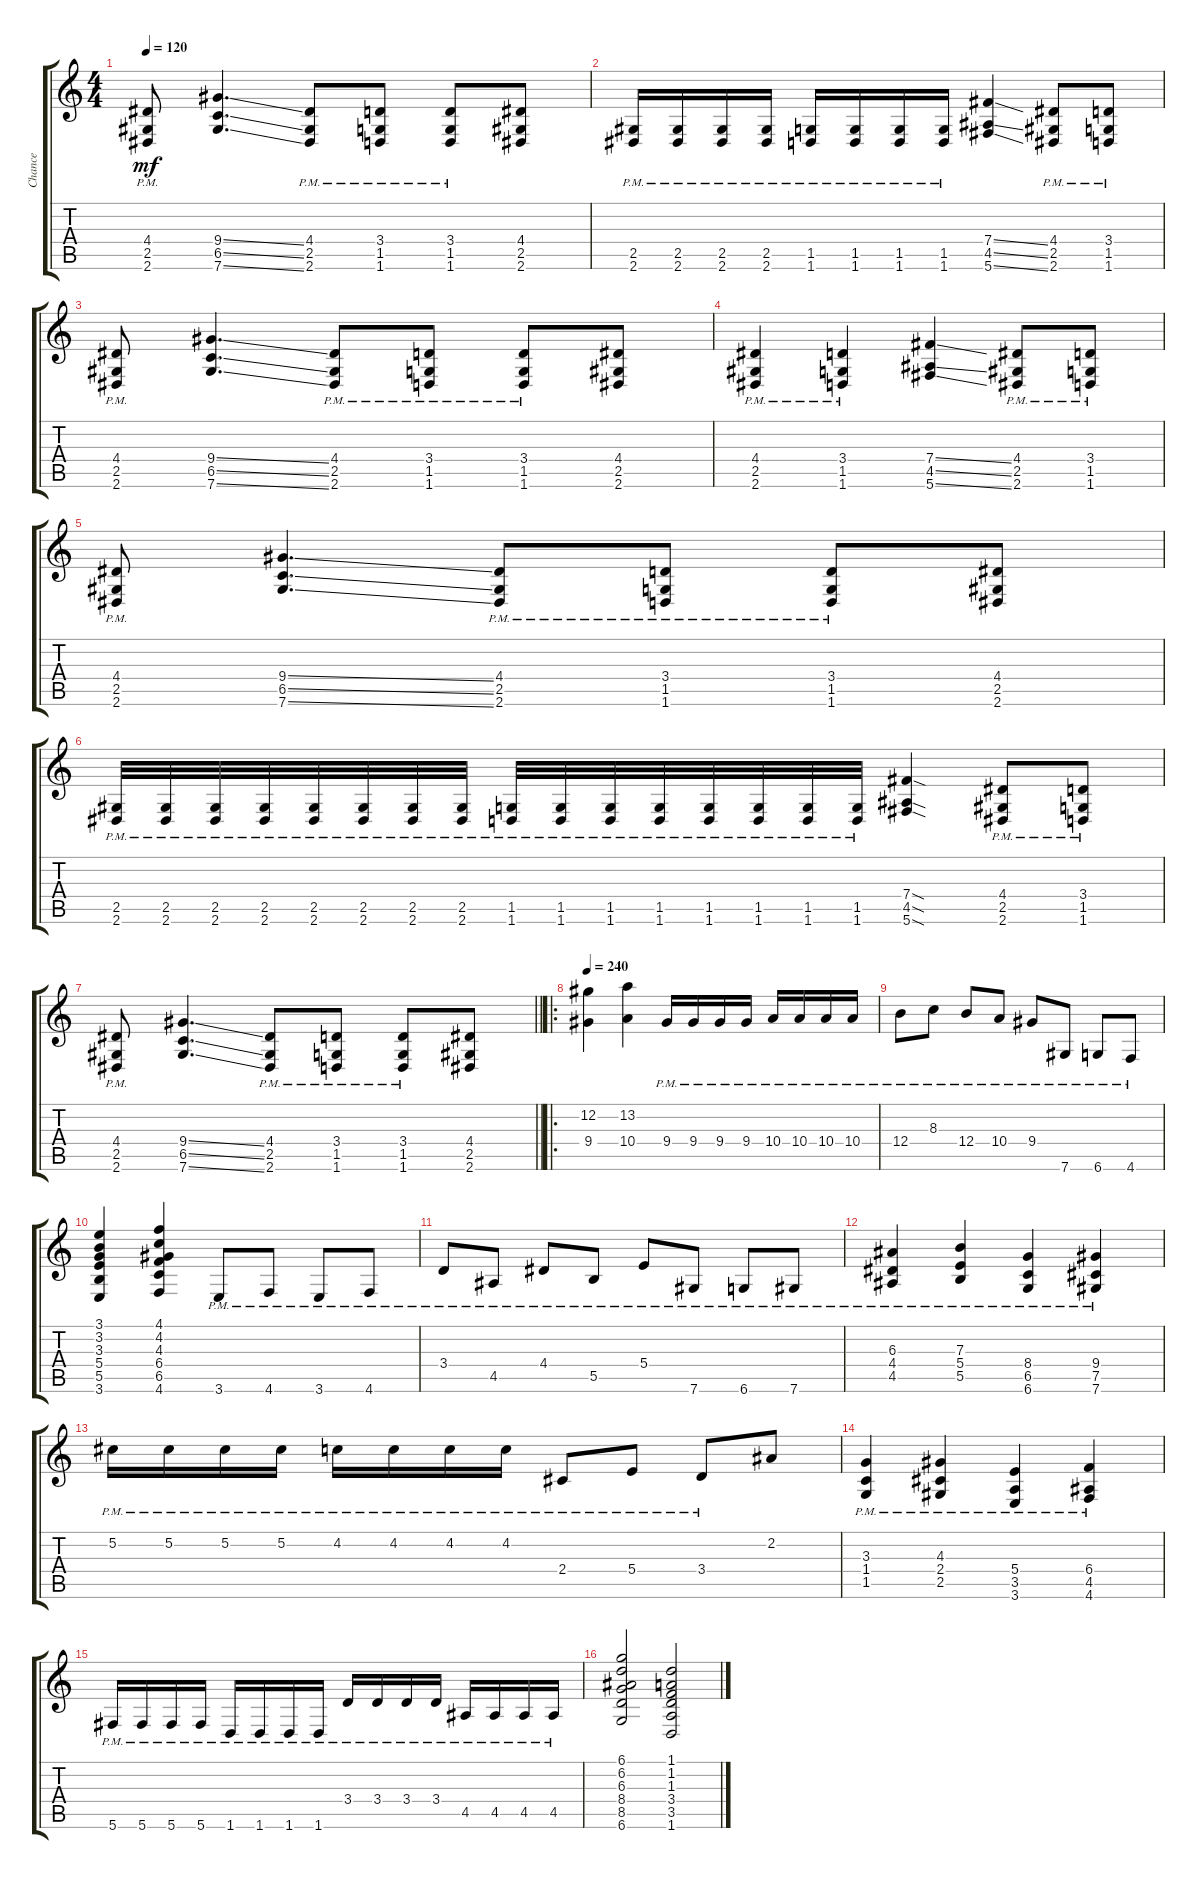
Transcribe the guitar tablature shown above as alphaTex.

\track ("Chance" "Chance") {instrument distortionguitar}
\staff {score tabs}
\tuning (Db4 Ab3 E3 B2 Gb2 Db2) {hide}
\ts (4 4)
\tempo 120
\clef g2
\ks c
(4.4{pm} 2.5{pm} 2.6{pm}).8{dy mf} (9.4{ss} 6.5{ss} 7.6{ss}).4{d} (4.4{pm} 2.5{pm} 2.6{pm}).8 (3.4{pm} 1.5{pm} 1.6{pm}).8 (3.4{pm} 1.5{pm} 1.6{pm}).8 (4.4 2.5 2.6).8 |
(2.5{pm} 2.6{pm}).16 (2.5{pm} 2.6{pm}).16 (2.5{pm} 2.6{pm}).16 (2.5{pm} 2.6{pm}).16 (1.5{pm} 1.6{pm}).16 (1.5{pm} 1.6{pm}).16 (1.5{pm} 1.6{pm}).16 (1.5{pm} 1.6{pm}).16 (7.4{ss} 4.5{ss} 5.6{ss}).4 (4.4{pm} 2.5{pm} 2.6{pm}).8 (3.4{pm} 1.5{pm} 1.6{pm}).8 |
(4.4{pm} 2.5{pm} 2.6{pm}).8 (9.4{ss} 6.5{ss} 7.6{ss}).4{d} (4.4{pm} 2.5{pm} 2.6{pm}).8 (3.4{pm} 1.5{pm} 1.6{pm}).8 (3.4{pm} 1.5{pm} 1.6{pm}).8 (4.4 2.5 2.6).8 |
(4.4{pm} 2.5{pm} 2.6{pm}).4 (3.4{pm} 1.5{pm} 1.6{pm}).4 (7.4{ss} 4.5{ss} 5.6{ss}).4 (4.4{pm} 2.5{pm} 2.6{pm}).8 (3.4{pm} 1.5{pm} 1.6{pm}).8 |
(4.4{pm} 2.5{pm} 2.6{pm}).8 (9.4{ss} 6.5{ss} 7.6{ss}).4{d} (4.4{pm} 2.5{pm} 2.6{pm}).8 (3.4{pm} 1.5{pm} 1.6{pm}).8 (3.4{pm} 1.5{pm} 1.6{pm}).8 (4.4 2.5 2.6).8 |
(2.5{pm} 2.6{pm}).32 (2.5{pm} 2.6{pm}).32 (2.5{pm} 2.6{pm}).32 (2.5{pm} 2.6{pm}).32 (2.5{pm} 2.6{pm}).32 (2.5{pm} 2.6{pm}).32 (2.5{pm} 2.6{pm}).32 (2.5{pm} 2.6{pm}).32 (1.5{pm} 1.6{pm}).32 (1.5{pm} 1.6{pm}).32 (1.5{pm} 1.6{pm}).32 (1.5{pm} 1.6{pm}).32 (1.5{pm} 1.6{pm}).32 (1.5{pm} 1.6{pm}).32 (1.5{pm} 1.6{pm}).32 (1.5{pm} 1.6{pm}).32 (7.4{sod} 4.5{sod} 5.6{sod}).4 (4.4{pm} 2.5{pm} 2.6{pm}).8 (3.4{pm} 1.5{pm} 1.6{pm}).8 |
\barLineRight lightlight
(4.4{pm} 2.5{pm} 2.6{pm}).8 (9.4{ss} 6.5{ss} 7.6{ss}).4{d} (4.4{pm} 2.5{pm} 2.6{pm}).8 (3.4{pm} 1.5{pm} 1.6{pm}).8 (3.4{pm} 1.5{pm} 1.6{pm}).8 (4.4 2.5 2.6).8 |
\ro
\section ("" "")
\tempo 240
(12.2 9.4).4 (13.2 10.4).4 9.4{pm}.16 9.4{pm}.16 9.4{pm}.16 9.4{pm}.16 10.4{pm}.16 10.4{pm}.16 10.4{pm}.16 10.4{pm}.16 |
12.4{pm}.8 8.3{pm}.8 12.4{pm}.8 10.4{pm}.8 9.4{pm}.8 7.6{pm}.8 6.6{pm}.8 4.6{pm}.8 |
(3.1 3.2 3.3 5.4 5.5 3.6).4 (4.1 4.2 4.3 6.4 6.5 4.6).4 3.6{pm}.8 4.6{pm}.8 3.6{pm}.8 4.6{pm}.8 |
3.4{pm}.8 4.5{pm}.8 4.4{pm}.8 5.5{pm}.8 5.4{pm}.8 7.6{pm}.8 6.6{pm}.8 7.6{pm}.8 |
(6.3{pm} 4.4{pm} 4.5{pm}).4 (7.3{pm} 5.4{pm} 5.5{pm}).4 (8.4{pm} 6.5{pm} 6.6{pm}).4 (9.4{pm} 7.5{pm} 7.6{pm}).4 |
5.2{pm}.16 5.2{pm}.16 5.2{pm}.16 5.2{pm}.16 4.2{pm}.16 4.2{pm}.16 4.2{pm}.16 4.2{pm}.16 2.4{pm}.8 5.4{pm}.8 3.4{pm}.8 2.2.8 |
(3.3{pm} 1.4{pm} 1.5{pm}).4 (4.3{pm} 2.4{pm} 2.5{pm}).4 (5.4{pm} 3.5{pm} 3.6{pm}).4 (6.4{pm} 4.5{pm} 4.6{pm}).4 |
5.6{pm}.16 5.6{pm}.16 5.6{pm}.16 5.6{pm}.16 1.6{pm}.16 1.6{pm}.16 1.6{pm}.16 1.6{pm}.16 3.4{pm}.16 3.4{pm}.16 3.4{pm}.16 3.4{pm}.16 4.5{pm}.16 4.5{pm}.16 4.5{pm}.16 4.5{pm}.16 |
(6.1 6.2 6.3 8.4 8.5 6.6).2 (1.1 1.2 1.3 3.4 3.5 1.6).2
